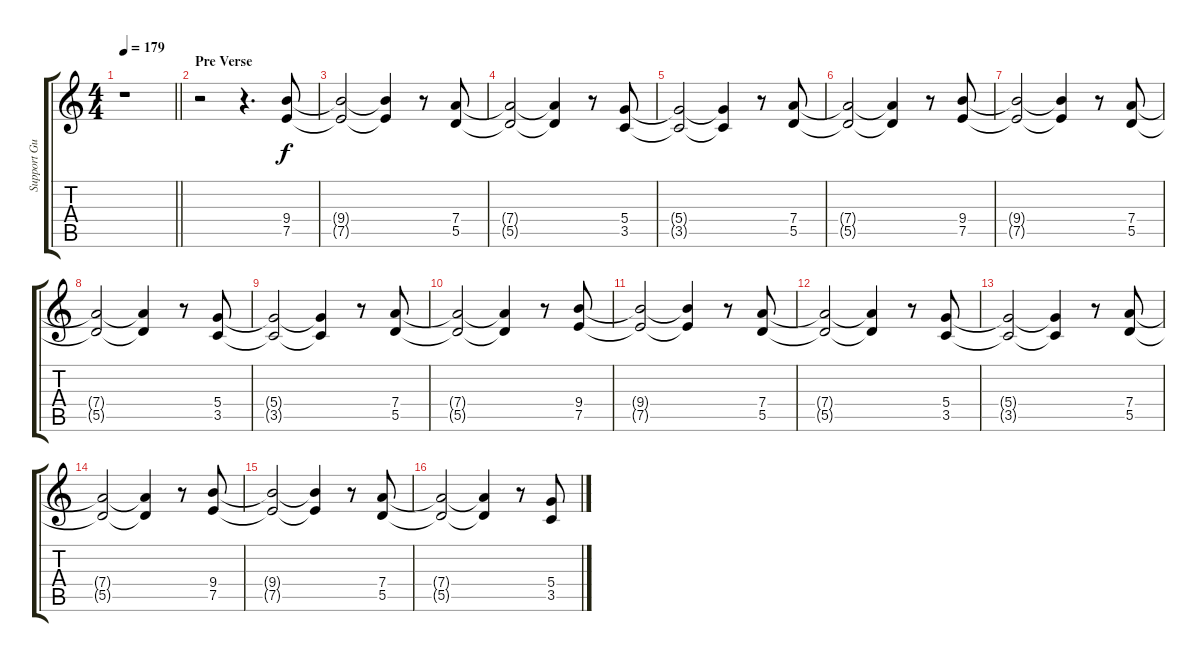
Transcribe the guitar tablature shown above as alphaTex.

\track ("Support Guitar" "Support Gu") {instrument distortionguitar}
\staff {score tabs}
\tuning (E4 B3 G3 D3 A2 E2) {hide}
\ts (4 4)
\tempo 179
\clef g2
\barLineRight lightlight
\ks c
r.1{dy f} |
\section ("" "Pre Verse")
r.2 r.4{d} (9.4 7.5).8 |
(9.4{t} 7.5{t}).2 (9.4{t} 7.5{t}).4 r.8 (7.4 5.5).8 |
(7.4{t} 5.5{t}).2 (7.4{t} 5.5{t}).4 r.8 (5.4 3.5).8 |
(5.4{t} 3.5{t}).2 (5.4{t} 3.5{t}).4 r.8 (7.4 5.5).8 |
(7.4{t} 5.5{t}).2 (7.4{t} 5.5{t}).4 r.8 (9.4 7.5).8 |
(9.4{t} 7.5{t}).2 (9.4{t} 7.5{t}).4 r.8 (7.4 5.5).8 |
(7.4{t} 5.5{t}).2 (7.4{t} 5.5{t}).4 r.8 (5.4 3.5).8 |
(5.4{t} 3.5{t}).2 (5.4{t} 3.5{t}).4 r.8 (7.4 5.5).8 |
(7.4{t} 5.5{t}).2 (7.4{t} 5.5{t}).4 r.8 (9.4 7.5).8 |
(9.4{t} 7.5{t}).2 (9.4{t} 7.5{t}).4 r.8 (7.4 5.5).8 |
(7.4{t} 5.5{t}).2 (7.4{t} 5.5{t}).4 r.8 (5.4 3.5).8 |
(5.4{t} 3.5{t}).2 (5.4{t} 3.5{t}).4 r.8 (7.4 5.5).8 |
(7.4{t} 5.5{t}).2 (7.4{t} 5.5{t}).4 r.8 (9.4 7.5).8 |
(9.4{t} 7.5{t}).2 (9.4{t} 7.5{t}).4 r.8 (7.4 5.5).8 |
(7.4{t} 5.5{t}).2 (7.4{t} 5.5{t}).4 r.8 (5.4 3.5).8
